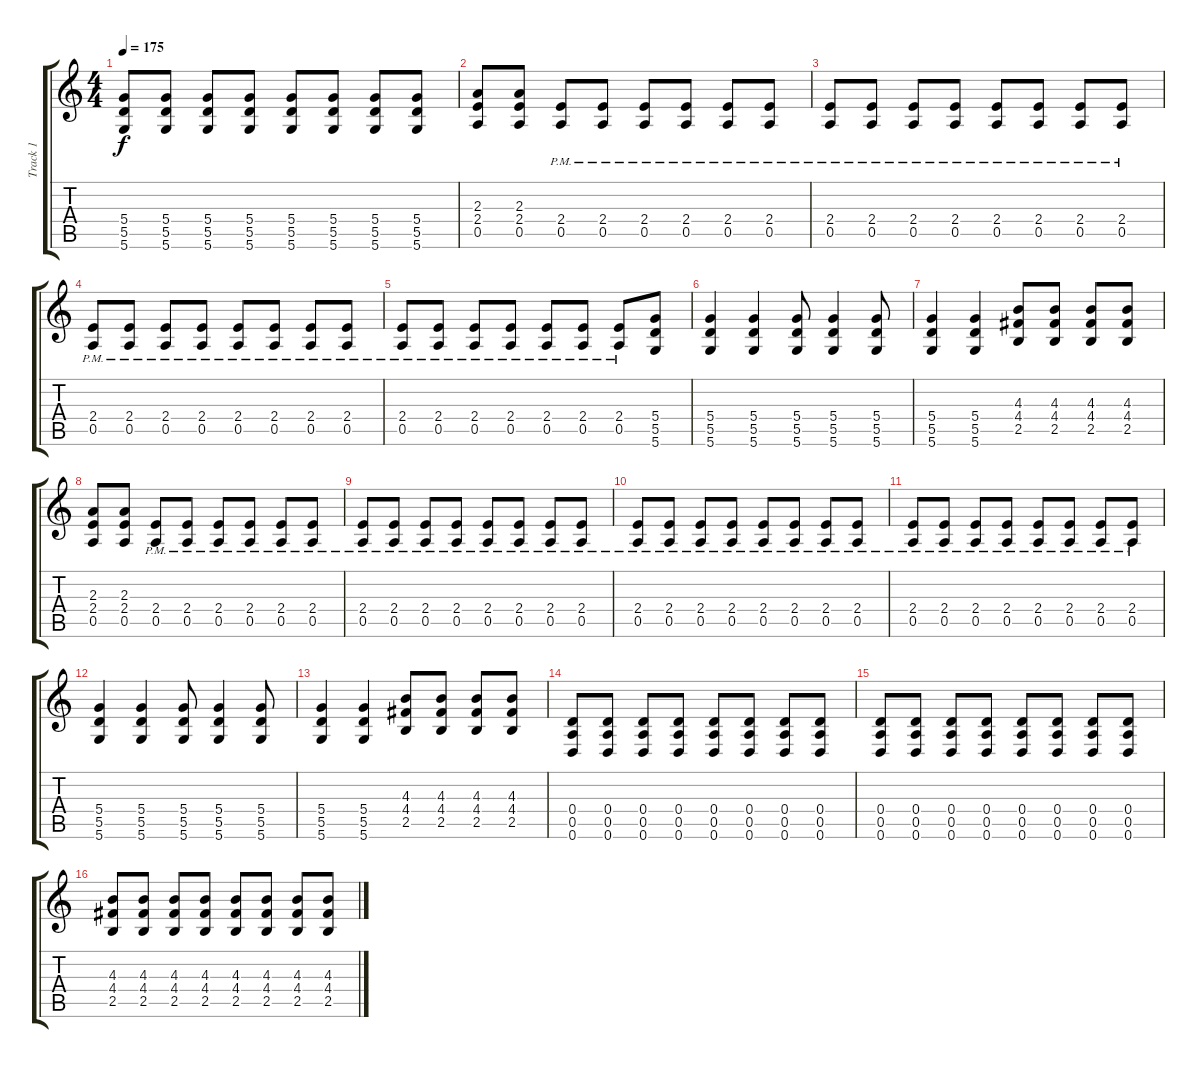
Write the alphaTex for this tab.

\track ("Track 1" "Track 1") {instrument distortionguitar}
\staff {score tabs}
\tuning (E4 B3 G3 D3 A2 D2) {hide}
\ts (4 4)
\tempo 175
\clef g2
\ks c
(5.4 5.5 5.6).8{dy f} (5.4 5.5 5.6).8 (5.4 5.5 5.6).8 (5.4 5.5 5.6).8 (5.4 5.5 5.6).8 (5.4 5.5 5.6).8 (5.4 5.5 5.6).8 (5.4 5.5 5.6).8 |
(2.3 2.4 0.5).8 (2.3 2.4 0.5).8 (2.4{pm} 0.5{pm}).8 (2.4{pm} 0.5{pm}).8 (2.4{pm} 0.5{pm}).8 (2.4{pm} 0.5{pm}).8 (2.4{pm} 0.5{pm}).8 (2.4{pm} 0.5{pm}).8 |
(2.4{pm} 0.5{pm}).8 (2.4{pm} 0.5{pm}).8 (2.4{pm} 0.5{pm}).8 (2.4{pm} 0.5{pm}).8 (2.4{pm} 0.5{pm}).8 (2.4{pm} 0.5{pm}).8 (2.4{pm} 0.5{pm}).8 (2.4{pm} 0.5{pm}).8 |
(2.4{pm} 0.5{pm}).8 (2.4{pm} 0.5{pm}).8 (2.4{pm} 0.5{pm}).8 (2.4{pm} 0.5{pm}).8 (2.4{pm} 0.5{pm}).8 (2.4{pm} 0.5{pm}).8 (2.4{pm} 0.5{pm}).8 (2.4{pm} 0.5{pm}).8 |
(2.4{pm} 0.5{pm}).8 (2.4{pm} 0.5{pm}).8 (2.4{pm} 0.5{pm}).8 (2.4{pm} 0.5{pm}).8 (2.4{pm} 0.5{pm}).8 (2.4{pm} 0.5{pm}).8 (2.4{pm} 0.5{pm}).8 (5.4 5.5 5.6).8 |
(5.4 5.5 5.6).4 (5.4 5.5 5.6).4 (5.4 5.5 5.6).8 (5.4 5.5 5.6).4 (5.4 5.5 5.6).8 |
(5.4 5.5 5.6).4 (5.4 5.5 5.6).4 (4.3 4.4 2.5).8 (4.3 4.4 2.5).8 (4.3 4.4 2.5).8 (4.3 4.4 2.5).8 |
(2.3 2.4 0.5).8 (2.3 2.4 0.5).8 (2.4{pm} 0.5{pm}).8 (2.4{pm} 0.5{pm}).8 (2.4{pm} 0.5{pm}).8 (2.4{pm} 0.5{pm}).8 (2.4{pm} 0.5{pm}).8 (2.4{pm} 0.5{pm}).8 |
(2.4{pm} 0.5{pm}).8 (2.4{pm} 0.5{pm}).8 (2.4{pm} 0.5{pm}).8 (2.4{pm} 0.5{pm}).8 (2.4{pm} 0.5{pm}).8 (2.4{pm} 0.5{pm}).8 (2.4{pm} 0.5{pm}).8 (2.4{pm} 0.5{pm}).8 |
(2.4{pm} 0.5{pm}).8 (2.4{pm} 0.5{pm}).8 (2.4{pm} 0.5{pm}).8 (2.4{pm} 0.5{pm}).8 (2.4{pm} 0.5{pm}).8 (2.4{pm} 0.5{pm}).8 (2.4{pm} 0.5{pm}).8 (2.4{pm} 0.5{pm}).8 |
(2.4{pm} 0.5{pm}).8 (2.4{pm} 0.5{pm}).8 (2.4{pm} 0.5{pm}).8 (2.4{pm} 0.5{pm}).8 (2.4{pm} 0.5{pm}).8 (2.4{pm} 0.5{pm}).8 (2.4{pm} 0.5{pm}).8 (2.4{pm} 0.5{pm}).8 |
(5.4 5.5 5.6).4 (5.4 5.5 5.6).4 (5.4 5.5 5.6).8 (5.4 5.5 5.6).4 (5.4 5.5 5.6).8 |
(5.4 5.5 5.6).4 (5.4 5.5 5.6).4 (4.3 4.4 2.5).8 (4.3 4.4 2.5).8 (4.3 4.4 2.5).8 (4.3 4.4 2.5).8 |
(0.4 0.5 0.6).8 (0.4 0.5 0.6).8 (0.4 0.5 0.6).8 (0.4 0.5 0.6).8 (0.4 0.5 0.6).8 (0.4 0.5 0.6).8 (0.4 0.5 0.6).8 (0.4 0.5 0.6).8 |
(0.4 0.5 0.6).8 (0.4 0.5 0.6).8 (0.4 0.5 0.6).8 (0.4 0.5 0.6).8 (0.4 0.5 0.6).8 (0.4 0.5 0.6).8 (0.4 0.5 0.6).8 (0.4 0.5 0.6).8 |
(4.3 4.4 2.5).8 (4.3 4.4 2.5).8 (4.3 4.4 2.5).8 (4.3 4.4 2.5).8 (4.3 4.4 2.5).8 (4.3 4.4 2.5).8 (4.3 4.4 2.5).8 (4.3 4.4 2.5).8
